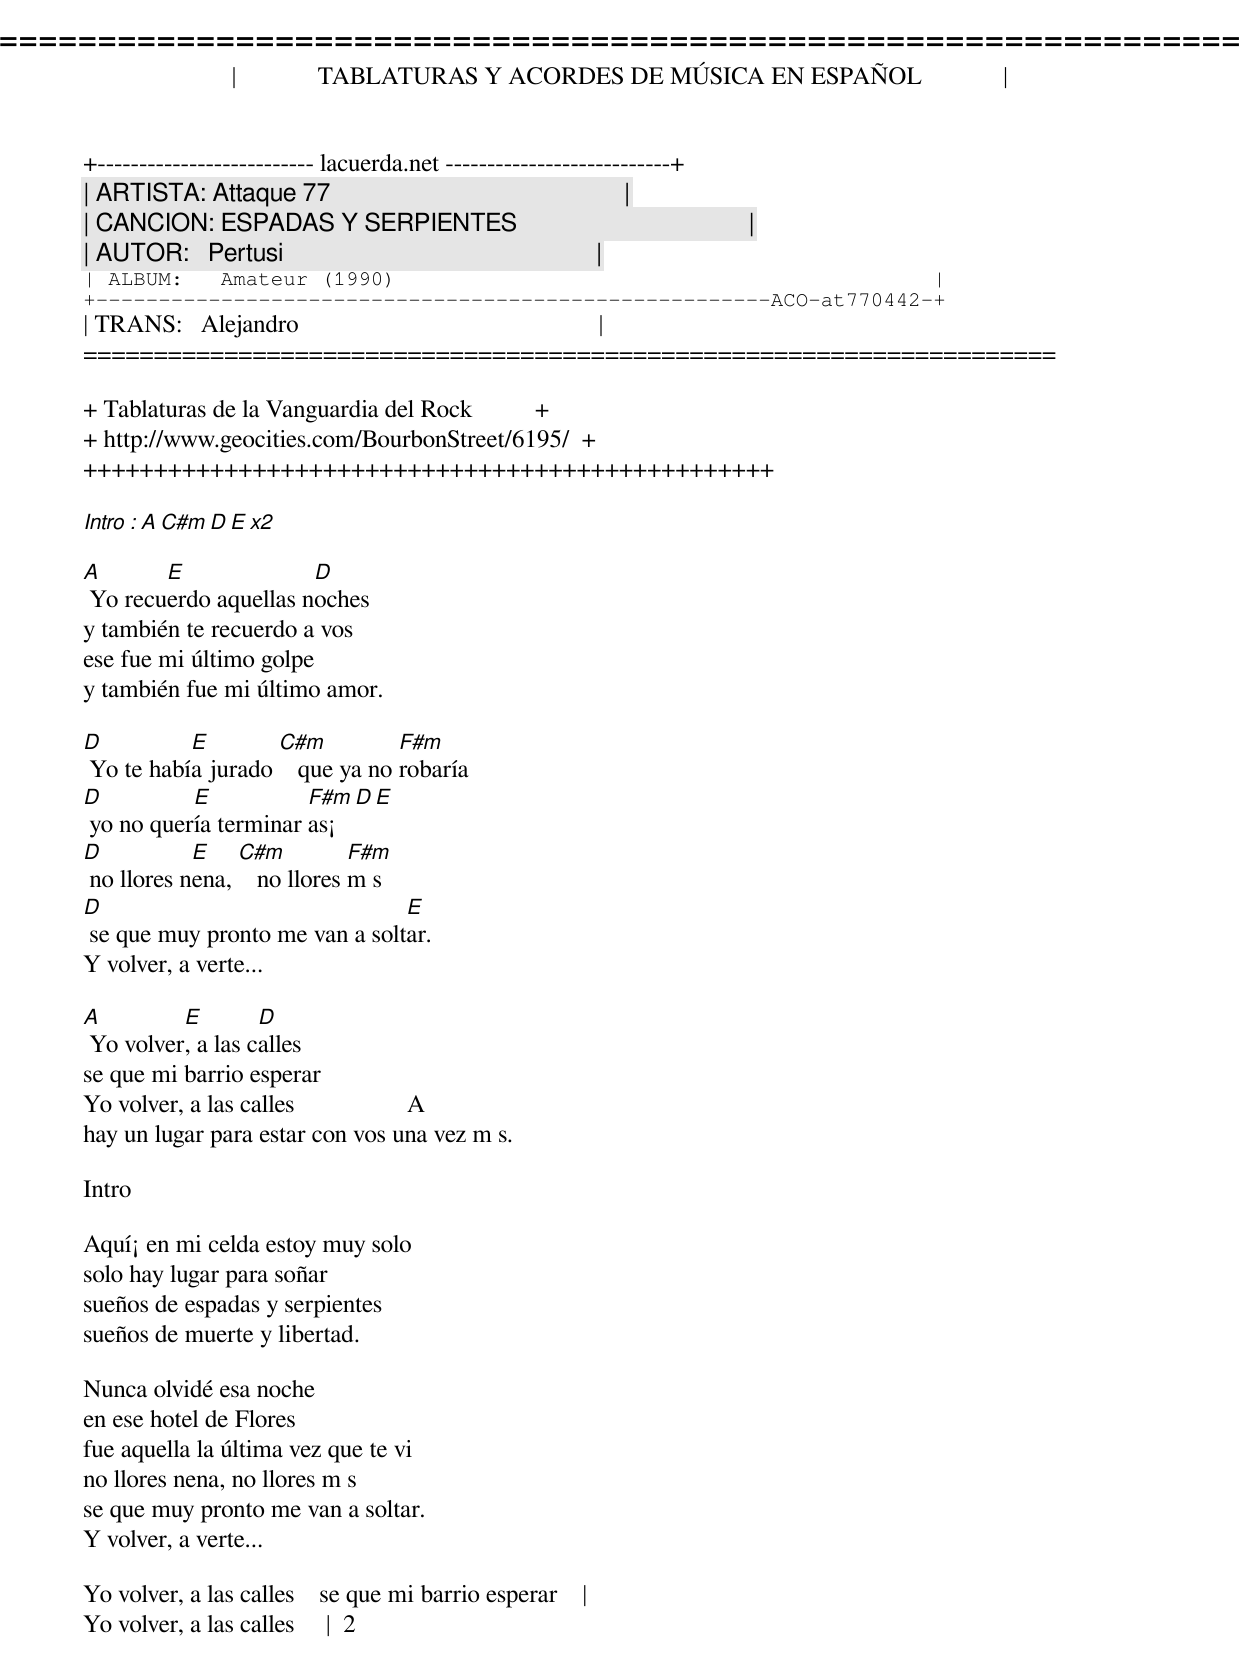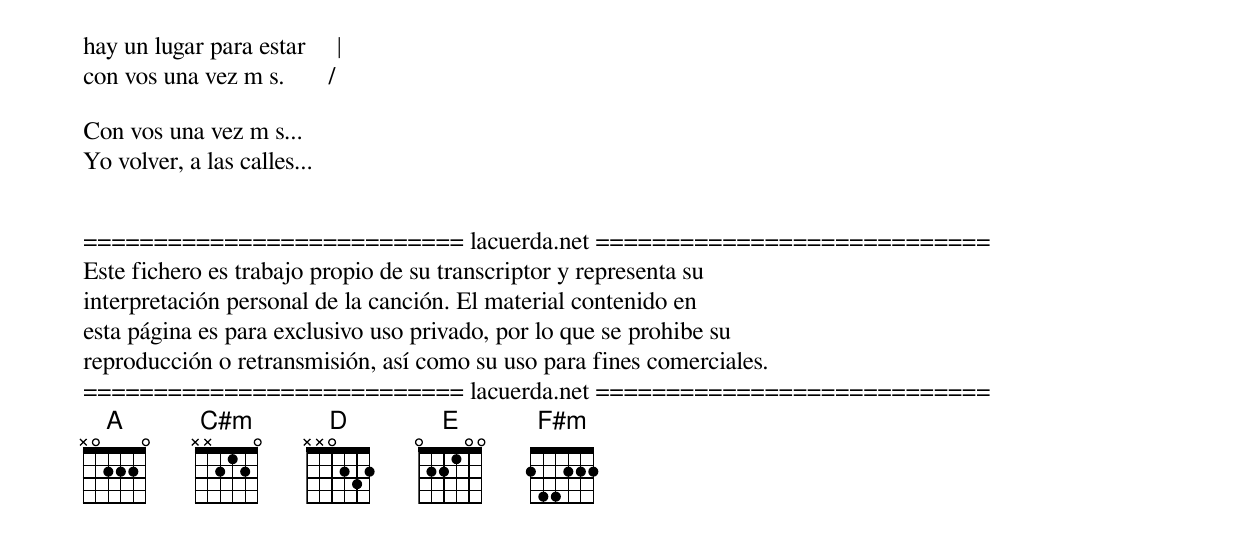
=====================================================================
|             TABLATURAS Y ACORDES DE MÚSICA EN ESPAÑOL             |
+-------------------------- lacuerda.net ---------------------------+
| ARTISTA: Attaque 77                                               |
| CANCION: ESPADAS Y SERPIENTES                                     |
| AUTOR:   Pertusi                                                  |
| ALBUM:   Amateur (1990)                                           |
+------------------------------------------------------ACO-at770442-+
| TRANS:   Alejandro                                                |
=====================================================================

+ Tablaturas de la Vanguardia del Rock          +
+ http://www.geocities.com/BourbonStreet/6195/  +
+++++++++++++++++++++++++++++++++++++++++++++++++

Intro :  A C#m D E x2

A       E              D
 Yo recuerdo aquellas noches
y también te recuerdo a vos
ese fue mi último golpe
y también fue mi último amor.

D          E        C#m          F#m
 Yo te había jurado    que ya no robaría
D          E           F#m   D E
 yo no quería terminar as¡
D           E    C#m          F#m
 no llores nena,    no llores m s
D                               E
 se que muy pronto me van a soltar.
Y volver, a verte...

A         E        D
 Yo volver, a las calles
se que mi barrio esperar
Yo volver, a las calles                  A
hay un lugar para estar con vos una vez m s.

Intro

Aquí¡ en mi celda estoy muy solo
solo hay lugar para soñar
sueños de espadas y serpientes
sueños de muerte y libertad.

Nunca olvidé esa noche
en ese hotel de Flores
fue aquella la última vez que te vi
no llores nena, no llores m s
se que muy pronto me van a soltar.
Y volver, a verte...

Yo volver, a las calles    \
se que mi barrio esperar    |
Yo volver, a las calles     |  2
hay un lugar para estar     |
con vos una vez m s.       /

Con vos una vez m s...
Yo volver, a las calles...


=========================== lacuerda.net ============================
Este fichero es trabajo propio de su transcriptor y representa su
interpretación personal de la canción. El material contenido en
esta página es para exclusivo uso privado, por lo que se prohibe su
reproducción o retransmisión, así como su uso para fines comerciales.
=========================== lacuerda.net ============================
